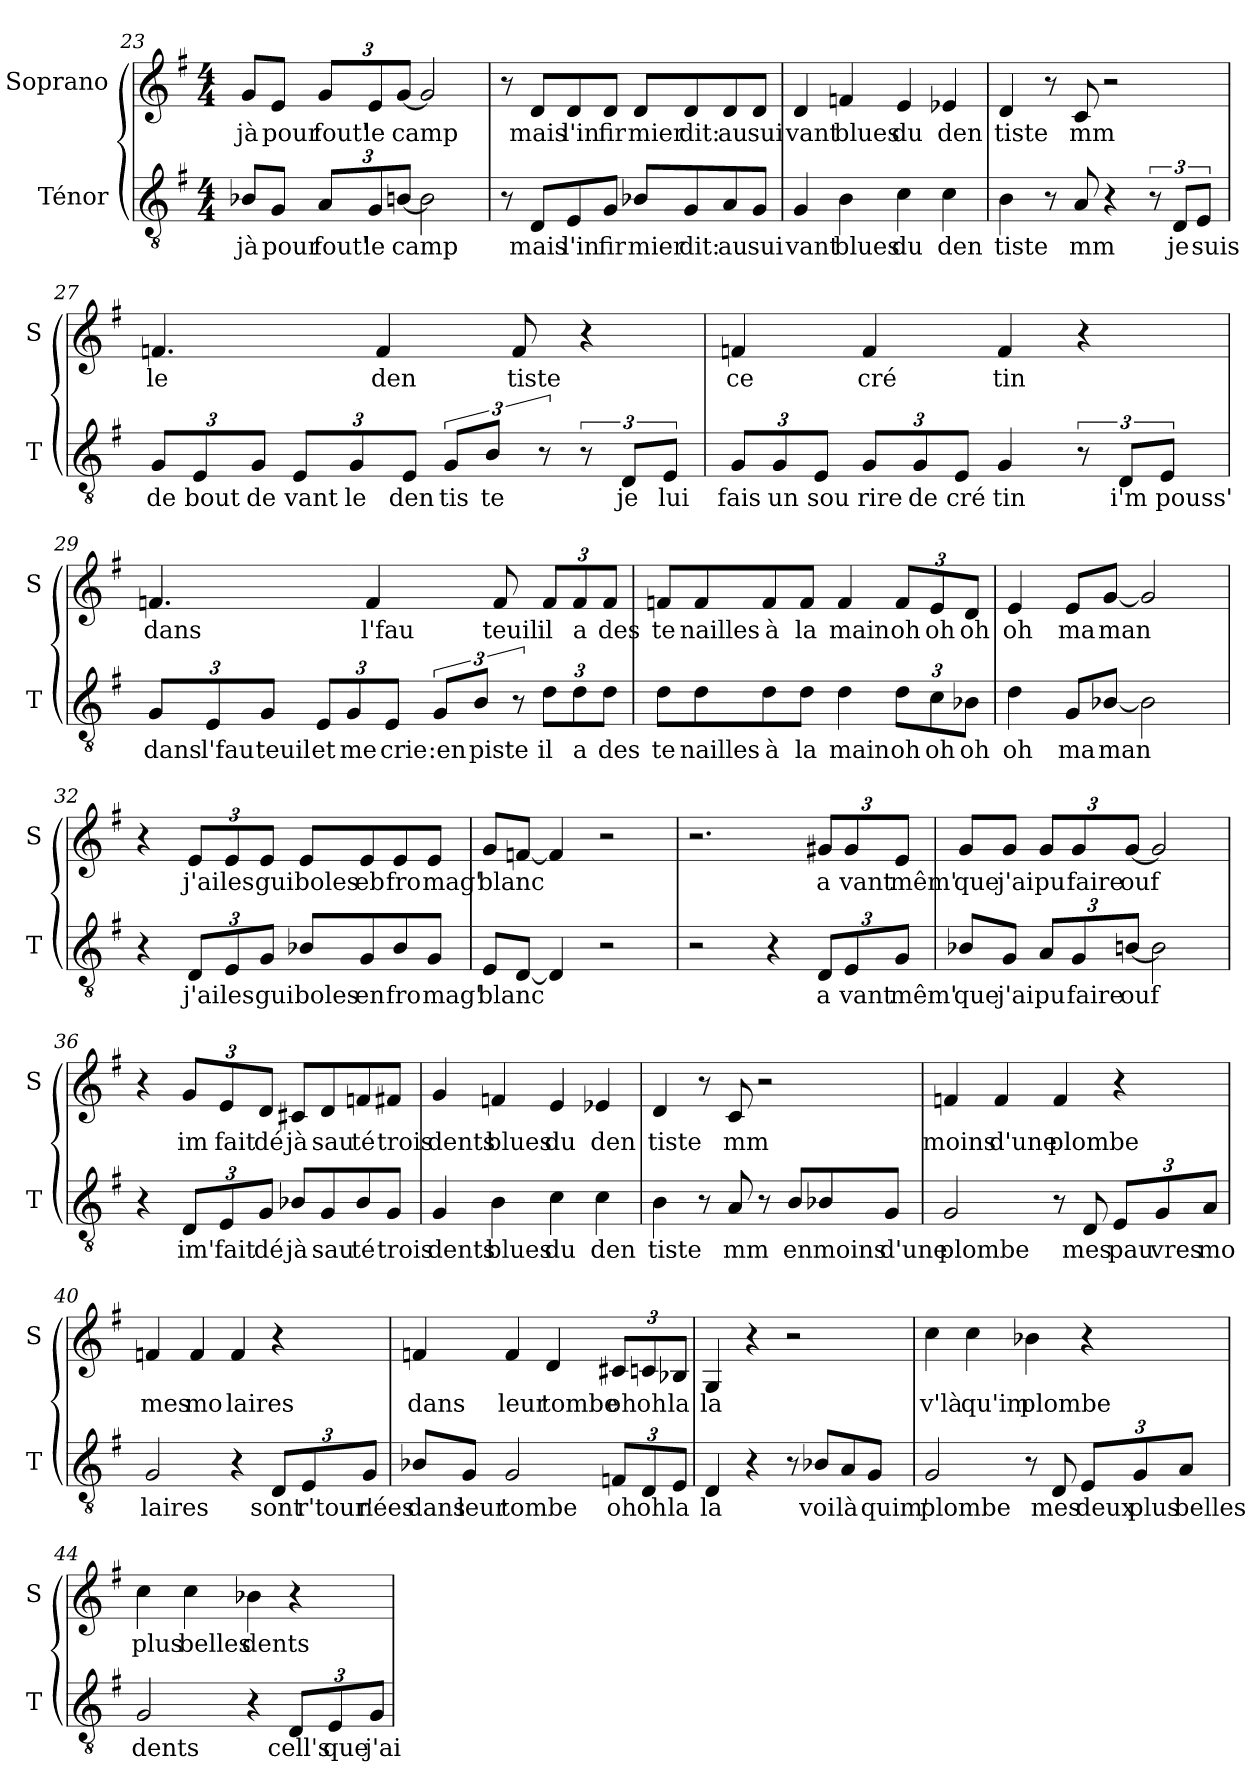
**kern	**text	**kern	**text
*part2	*part2	*part1	*part1
*staff2	*staff2	*staff1	*staff1
*I"Ténor	*	*I"Soprano	*
*I'T	*	*I'S	*
*clefGv2	*	*clefG2	*
*k[f#]	*	*k[f#]	*
*G:	*	*G:	*
*M4/4	*	*M4/4	*
=23	=23	=23	=23
!	!LO:LY:b	!	!LO:LY:b
8B-X/L	jà	8g/L	jà
!	!LO:LY:b	!	!LO:LY:b
8G/J	pour	8e/J	pour
!	!LO:LY:b	!	!LO:LY:b
12A/L	fout'	12g/L	fout'
!	!LO:LY:b	!	!LO:LY:b
12G/	le	12e/	le
!	!LO:LY:b	!	!LO:LY:b
[12Bn/J	camp	[12g/J	camp
2B\]	.	2g/]	.
!!LO:LB:g=z
=24	=24	=24	=24
8r	.	8r	.
!	!LO:LY:b	!	!LO:LY:b
8D/L	mais	8d/L	mais
!	!LO:LY:b	!	!LO:LY:b
8E/	l'in	8d/	l'in
!	!LO:LY:b	!	!LO:LY:b
8G/J	fir	8d/J	fir
!	!LO:LY:b	!	!LO:LY:b
8B-X/L	mier	8d/L	mier
!	!LO:LY:b	!	!LO:LY:b
8G/	dit:	8d/	dit:
!	!LO:LY:b	!	!LO:LY:b
8A/	au	8d/	au
!	!LO:LY:b	!	!LO:LY:b
8G/J	sui	8d/J	sui
=25	=25	=25	=25
!	!LO:LY:b	!	!LO:LY:b
4G/	vant	4d/	vant
!	!LO:LY:b	!	!LO:LY:b
4B\	blues	4fn/	blues
!	!LO:LY:b	!	!LO:LY:b
4c\	du	4e/	du
!	!LO:LY:b	!	!LO:LY:b
4c\	den	4e-X/	den
=26	=26	=26	=26
!	!LO:LY:b	!	!LO:LY:b
4B\	tiste	4d/	tiste
8r	.	8r	.
!	!LO:LY:b	!	!LO:LY:b
8A/	mm	8c/	mm
4r	.	2r	.
12r	.	.	.
!	!LO:LY:b	!	!
12D/L	je	.	.
!	!LO:LY:b	!	!
12E/J	suis	.	.
!!LO:LB:g=z
=27	=27	=27	=27
!	!LO:LY:b	!	!LO:LY:b
12G/L	de	4.fn/	le
!	!LO:LY:b	!	!
12E/	bout	.	.
!	!LO:LY:b	!	!
12G/J	de	.	.
!	!LO:LY:b	!	!
12E/L	vant	.	.
!	!LO:LY:b	!	!
12G/	le	.	.
!	!	!	!LO:LY:b
.	.	4f/	den
!	!LO:LY:b	!	!
12E/J	den	.	.
!	!LO:LY:b	!	!
12G/L	tis	.	.
!	!LO:LY:b	!	!
12B/J	te	.	.
!	!	!	!LO:LY:b
.	.	8f/	tiste
12r	.	.	.
12r	.	4r	.
!	!LO:LY:b	!	!
12D/L	je	.	.
!	!LO:LY:b	!	!
12E/J	lui	.	.
=28	=28	=28	=28
!	!LO:LY:b	!	!LO:LY:b
12G/L	fais	4fn/	ce
!	!LO:LY:b	!	!
12G/	un	.	.
!	!LO:LY:b	!	!
12E/J	sou	.	.
!	!LO:LY:b	!	!LO:LY:b
12G/L	rire	4f/	cré
!	!LO:LY:b	!	!
12G/	de	.	.
!	!LO:LY:b	!	!
12E/J	cré	.	.
!	!LO:LY:b	!	!LO:LY:b
4G/	tin	4f/	tin
12r	.	4r	.
!	!LO:LY:b	!	!
12D/L	i'm	.	.
!	!LO:LY:b	!	!
12E/J	pouss'	.	.
!!LO:LB:g=z
=29	=29	=29	=29
!	!LO:LY:b	!	!LO:LY:b
12G/L	dans	4.fn/	dans
!	!LO:LY:b	!	!
12E/	l'fau	.	.
!	!LO:LY:b	!	!
12G/J	teuil	.	.
!	!LO:LY:b	!	!
12E/L	et	.	.
!	!LO:LY:b	!	!
12G/	me	.	.
!	!	!	!LO:LY:b
.	.	4f/	l'fau
!	!LO:LY:b	!	!
12E/J	crie	.	.
!	!LO:LY:b	!	!
12G/L	:en	.	.
!	!LO:LY:b	!	!
12B/J	piste	.	.
!	!	!	!LO:LY:b
.	.	8f/	teuil
12r	.	.	.
!	!LO:LY:b	!	!LO:LY:b
12d\L	il	12f/L	il
!	!LO:LY:b	!	!LO:LY:b
12d\	a	12f/	a
!	!LO:LY:b	!	!LO:LY:b
12d\J	des	12f/J	des
=30	=30	=30	=30
!	!LO:LY:b	!	!LO:LY:b
8d\L	te	8fn/L	te
!	!LO:LY:b	!	!LO:LY:b
8d\	nailles	8f/	nailles
!	!LO:LY:b	!	!LO:LY:b
8d\	à	8f/	à
!	!LO:LY:b	!	!LO:LY:b
8d\J	la	8f/J	la
!	!LO:LY:b	!	!LO:LY:b
4d\	main	4f/	main
!	!LO:LY:b	!	!LO:LY:b
12d\L	oh	12f/L	oh
!	!LO:LY:b	!	!LO:LY:b
12c\	oh	12e/	oh
!	!LO:LY:b	!	!LO:LY:b
12B-X\J	oh	12d/J	oh
=31	=31	=31	=31
!	!LO:LY:b	!	!LO:LY:b
4d\	oh	4e/	oh
!	!LO:LY:b	!	!LO:LY:b
8G/L	ma	8e/L	ma
!	!LO:LY:b	!	!LO:LY:b
[8B-X/J	man	[8g/J	man
2B-\]	.	2g/]	.
!!LO:LB:g=z
=32	=32	=32	=32
4r	.	4r	.
!	!LO:LY:b	!	!LO:LY:b
12D/L	j'ai	12e/L	j'ai
!	!LO:LY:b	!	!LO:LY:b
12E/	les	12e/	les
!	!LO:LY:b	!	!LO:LY:b
12G/J	gui	12e/J	gui
!	!LO:LY:b	!	!LO:LY:b
8B-X/L	boles	8e/L	boles
!	!LO:LY:b	!	!LO:LY:b
8G/	en	8e/	eb
!	!LO:LY:b	!	!LO:LY:b
8B-/	fro	8e/	fro
!	!LO:LY:b	!	!LO:LY:b
8G/J	mag'	8e/J	mag'
=33	=33	=33	=33
!	!LO:LY:b	!	!LO:LY:b
8E/L	blanc	8g/L	blanc
[8D/J	.	[8fn/J	.
4D/]	.	4f/]	.
2r	.	2r	.
=34	=34	=34	=34
2r	.	2.r	.
4r	.	.	.
!	!LO:LY:b	!	!LO:LY:b
12D/L	a	12g#X/L	a
!	!LO:LY:b	!	!LO:LY:b
12E/	vant	12g#/	vant
!	!LO:LY:b	!	!LO:LY:b
12G/J	mêm'	12e/J	mêm'
!!LO:LB:g=z
=35	=35	=35	=35
!	!LO:LY:b	!	!LO:LY:b
8B-X/L	que	8g/L	que
!	!LO:LY:b	!	!LO:LY:b
8G/J	j'ai	8g/J	j'ai
!	!LO:LY:b	!	!LO:LY:b
12A/L	pu	12g/L	pu
!	!LO:LY:b	!	!LO:LY:b
12G/	faire	12g/	faire
!	!LO:LY:b	!	!LO:LY:b
[12Bn/J	ouf	[12g/J	ouf
2B\]	.	2g/]	.
=36	=36	=36	=36
4r	.	4r	.
!	!LO:LY:b	!	!LO:LY:b
12D/L	im'	12g/L	im
!	!LO:LY:b	!	!LO:LY:b
12E/	fait	12e/	fait
!	!LO:LY:b	!	!LO:LY:b
12G/J	dé	12d/J	dé
!	!LO:LY:b	!	!LO:LY:b
8B-X/L	jà	8c#X/L	jà
!	!LO:LY:b	!	!LO:LY:b
8G/	sau	8d/	sau
!	!LO:LY:b	!	!LO:LY:b
8B-/	té	8fn/	té
!	!LO:LY:b	!	!LO:LY:b
8G/J	trois	8f#X/J	trois
=37	=37	=37	=37
!	!LO:LY:b	!	!LO:LY:b
4G/	dents	4g/	dents
!	!LO:LY:b	!	!LO:LY:b
4B\	blues	4fn/	blues
!	!LO:LY:b	!	!LO:LY:b
4c\	du	4e/	du
!	!LO:LY:b	!	!LO:LY:b
4c\	den	4e-X/	den
!!LO:PB:g=z
=38	=38	=38	=38
!	!LO:LY:b	!	!LO:LY:b
4B\	tiste	4d/	tiste
8r	.	8r	.
!	!LO:LY:b	!	!LO:LY:b
8A/	mm	8c/	mm
8r	.	2r	.
!	!LO:LY:b	!	!
8B/L	en	.	.
!	!LO:LY:b	!	!
8B-X/	moins	.	.
!	!LO:LY:b	!	!
8G/J	d'une	.	.
=39	=39	=39	=39
!	!LO:LY:b	!	!LO:LY:b
2G/	plombe	4fn/	moins
!	!	!	!LO:LY:b
.	.	4f/	d'une
!	!	!	!LO:LY:b
8r	.	4f/	plombe
!	!LO:LY:b	!	!
8D/	mes	.	.
!	!LO:LY:b	!	!
12E/L	pau	4r	.
!	!LO:LY:b	!	!
12G/	vres	.	.
!	!LO:LY:b	!	!
12A/J	mo	.	.
=40	=40	=40	=40
!	!LO:LY:b	!	!LO:LY:b
2G/	laires	4fn/	mes
!	!	!	!LO:LY:b
.	.	4f/	mo
!	!	!	!LO:LY:b
4r	.	4f/	laires
!	!LO:LY:b	!	!
12D/L	sont	4r	.
!	!LO:LY:b	!	!
12E/	r'tour'	.	.
!	!LO:LY:b	!	!
12G/J	nées	.	.
!!LO:LB:g=z
=41	=41	=41	=41
!	!LO:LY:b	!	!LO:LY:b
8B-X/L	dans	4fn/	dans
!	!LO:LY:b	!	!
8G/J	leur	.	.
!	!LO:LY:b	!	!LO:LY:b
2G/	tombe	4f/	leur
!	!	!	!LO:LY:b
.	.	4d/	tombe
!	!LO:LY:b	!	!LO:LY:b
12Fn/L	oh	12c#X/L	oh
!	!LO:LY:b	!	!LO:LY:b
12D/	oh	12cn/	oh
!	!LO:LY:b	!	!LO:LY:b
12E/J	la	12B-X/J	la
=42	=42	=42	=42
!	!LO:LY:b	!	!LO:LY:b
4D/	la	4G/	la
4r	.	4r	.
8r	.	2r	.
!	!LO:LY:b	!	!
8B-X/L	voi	.	.
!	!LO:LY:b	!	!
8A/	là	.	.
!	!LO:LY:b	!	!
8G/J	quim'	.	.
=43	=43	=43	=43
!	!LO:LY:b	!	!LO:LY:b
2G/	plombe	4cc\	v'là
!	!	!	!LO:LY:b
.	.	4cc\	qu'im
!	!	!	!LO:LY:b
8r	.	4b-X\	plombe
!	!LO:LY:b	!	!
8D/	mes	.	.
!	!LO:LY:b	!	!
12E/L	deux	4r	.
!	!LO:LY:b	!	!
12G/	plus	.	.
!	!LO:LY:b	!	!
12A/J	belles	.	.
!!LO:LB:g=z
=44	=44	=44	=44
!	!LO:LY:b	!	!LO:LY:b
2G/	dents	4cc\	plus
!	!	!	!LO:LY:b
.	.	4cc\	belles
!	!	!	!LO:LY:b
4r	.	4b-X\	dents
!	!LO:LY:b	!	!
12D/L	cell's	4r	.
!	!LO:LY:b	!	!
12E/	que	.	.
!	!LO:LY:b	!	!
12G/J	j'ai	.	.
=	=	=	=
*-	*-	*-	*-
